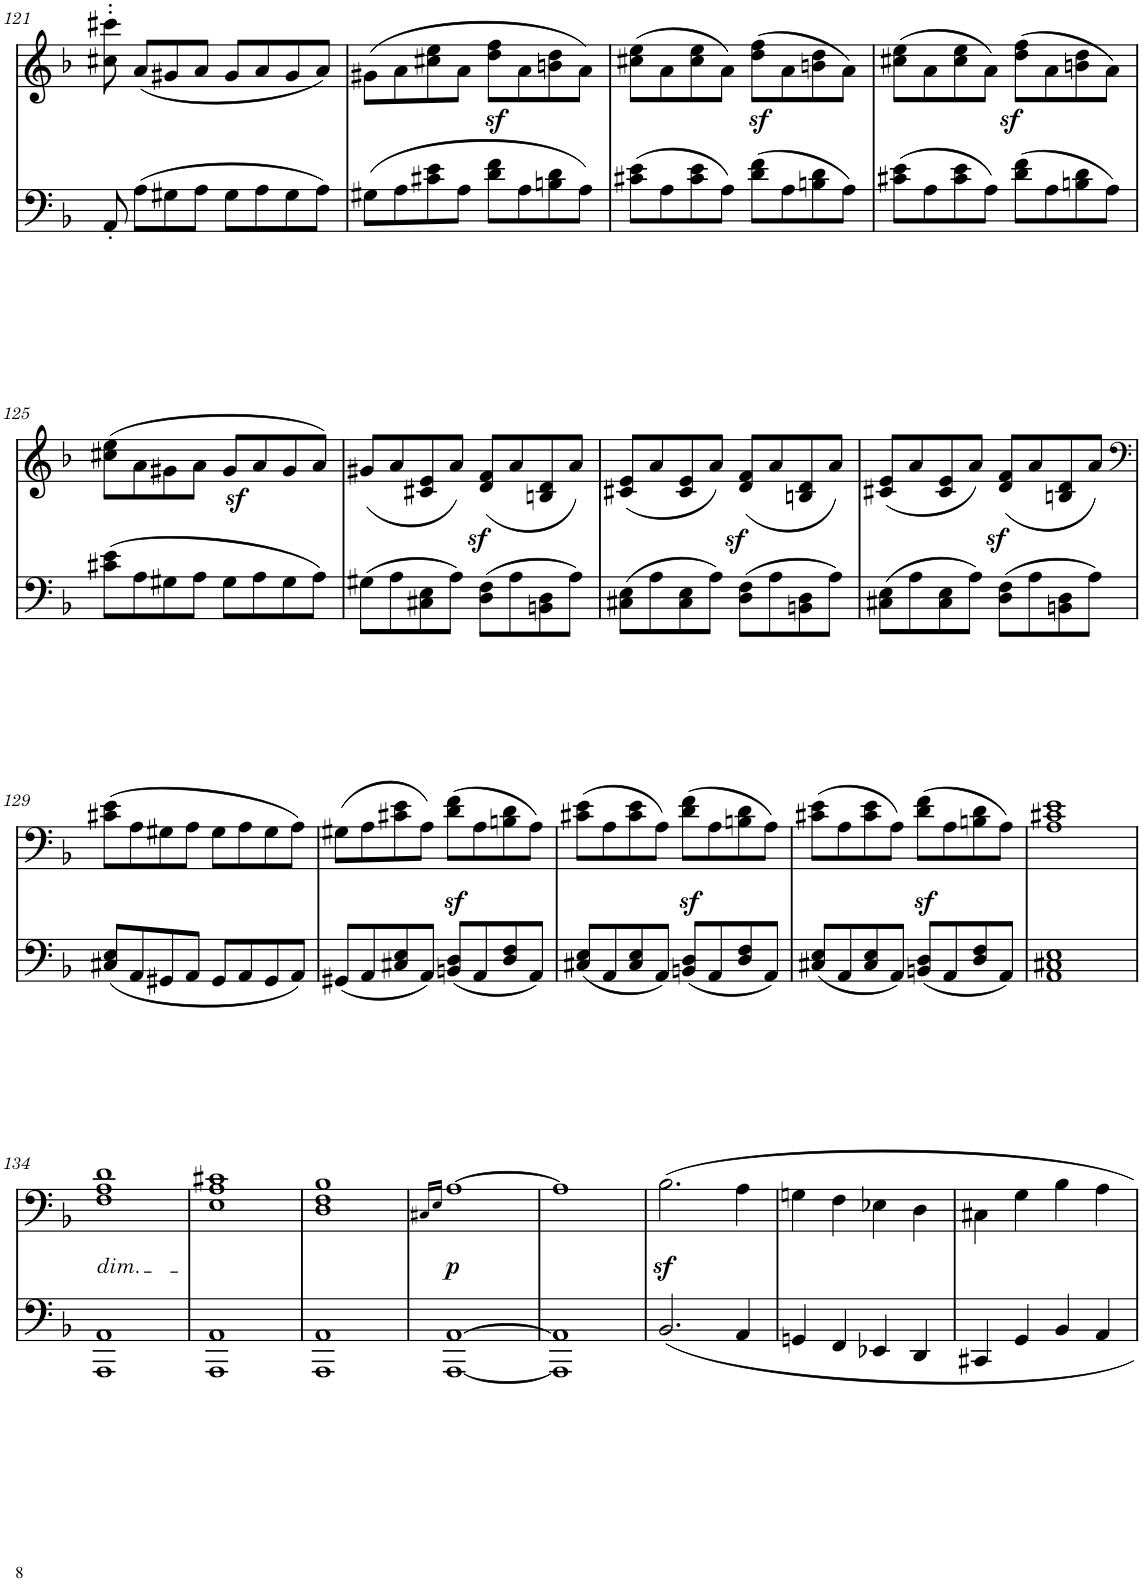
**kern	**kern	**text	**dynam
*part2	*part1	*part1	*part1
*staff2	*staff1	*staff1	*staff1
*I"piano	*I"piano	*	*
*I'Pno	*I'Pno	*	*
!!LO:PB:g=z
*clefG2	*clefG2	*	*
*k[b-]	*k[b-]	*	*
*d:	*d:	*	*
*M4/4	*M4/4	*	*
=121	=121	=121	=121
!	!	!LO:LY:b	!
8AA'/	8cc#X\' 8ccc#X\'	ff	.
(8A\L	(8a/L	.	.
8G#X\	8g#X/	.	.
8A\J	8a/J	.	.
8G#\L	8g#/L	.	.
8A\	8a/	.	.
8G#\	8g#/	.	.
8A\J)	8a/J)	.	.
=122	=122	=122	=122
(8G#X\L	(8g#X\L	.	.
8A\	8a\	.	.
8c#X\ 8e\	8cc#X\ 8ee\	.	.
8A\J	8a\J	.	.
8d\ 8f\L	8dd\z< 8ff\z<L	.	.
8A\	8a\	.	.
8Bn\ 8d\	8bn\ 8dd\	.	.
8A\J)	8a\J)	.	.
=123	=123	=123	=123
(8c#X\ 8e\L	(8cc#X\ 8ee\L	.	.
8A\	8a\	.	.
8c#\ 8e\	8cc#\ 8ee\	.	.
8A\J)	8a\J)	.	.
(8d\ 8f\L	(8dd\z< 8ff\z<L	.	.
8A\	8a\	.	.
8Bn\ 8d\	8bn\ 8dd\	.	.
8A\J)	8a\J)	.	.
=124	=124	=124	=124
(8c#X\ 8e\L	(8cc#X\ 8ee\L	.	.
8A\	8a\	.	.
8c#\ 8e\	8cc#\ 8ee\	.	.
8A\J)	8a\J)	.	.
(8d\ 8f\L	(8dd\z< 8ff\z<L	.	.
8A\	8a\	.	.
8Bn\ 8d\	8bn\ 8dd\	.	.
8A\J)	8a\J)	.	.
!!LO:LB:g=z
=125	=125	=125	=125
(8c#X\ 8e\L	(8cc#X\ 8ee\L	.	.
8A\	8a\	.	.
8G#X\	8g#X\	.	.
8A\J	8a\J	.	.
8G#\L	8g#z</L	.	.
8A\	8a/	.	.
8G#\	8g#/	.	.
8A\J)	8a/J)	.	.
=126	=126	=126	=126
(8G#X\L	(8g#X/L	.	.
8A\	8a/	.	.
8C#X\ 8E\	8c#X/ 8e/	.	.
8A\J)	8a/J)	.	.
(8D\z> 8F\z>L	(8d/ 8f/L	.	.
8A\	8a/	.	.
8BBn\ 8D\	8Bn/ 8d/	.	.
8A\J)	8a/J)	.	.
=127	=127	=127	=127
(8C#X\ 8E\L	(8c#X/ 8e/L	.	.
8A\	8a/	.	.
8C#\ 8E\	8c#/ 8e/	.	.
8A\J)	8a/J)	.	.
(8D\z> 8F\z>L	(8d/ 8f/L	.	.
8A\	8a/	.	.
8BBn\ 8D\	8Bn/ 8d/	.	.
8A\J)	8a/J)	.	.
=128	=128	=128	=128
(8C#X\ 8E\L	(8c#X/ 8e/L	.	.
8A\	8a/	.	.
8C#\ 8E\	8c#/ 8e/	.	.
8A\J)	8a/J)	.	.
(8D\z> 8F\z>L	(8d/ 8f/L	.	.
8A\	8a/	.	.
8BBn\ 8D\	8Bn/ 8d/	.	.
8A\J)	8a/J)	.	.
!!LO:LB:g=z
=129	=129	=129	=129
*	*clefF4	*	*
(8C#X/ 8E/L	(8c#X\ 8e\L	.	.
8AA/	8A\	.	.
8GG#X/	8G#X\	.	.
8AA/J	8A\J	.	.
8GG#/L	8G#\L	.	.
8AA/	8A\	.	.
8GG#/	8G#\	.	.
8AA/J)	8A\J)	.	.
=130	=130	=130	=130
(8GG#X/L	(8G#X\L	.	.
8AA/	8A\	.	.
8C#X/ 8E/	8c#X\ 8e\	.	.
8AA/J)	8A\J)	.	.
(8BBn/ 8D/L	(8d\z< 8f\z<L	.	.
8AA/	8A\	.	.
8D/ 8F/	8Bn\ 8d\	.	.
8AA/J)	8A\J)	.	.
=131	=131	=131	=131
(8C#X/ 8E/L	(8c#X\ 8e\L	.	.
8AA/	8A\	.	.
8C#/ 8E/	8c#\ 8e\	.	.
8AA/J)	8A\J)	.	.
(8BBn/ 8D/L	(8d\z< 8f\z<L	.	.
8AA/	8A\	.	.
8D/ 8F/	8Bn\ 8d\	.	.
8AA/J)	8A\J)	.	.
=132	=132	=132	=132
(8C#X/ 8E/L	(8c#X\ 8e\L	.	.
8AA/	8A\	.	.
8C#/ 8E/	8c#\ 8e\	.	.
8AA/J)	8A\J)	.	.
(8BBn/ 8D/L	(8d\z< 8f\z<L	.	.
8AA/	8A\	.	.
8D/ 8F/	8Bn\ 8d\	.	.
8AA/J)	8A\J)	.	.
=133	=133	=133	=133
1AA 1C#X 1E	1A 1c#X 1e	.	.
!!LO:LB:g=z
=134	=134	=134	=134
!	!LO:TX:b:i:t=dim.	!	!
!	!	!LO:LY:b	!
1AAA 1AA	1F 1A 1d	>	.
=135	=135	=135	=135
1AAA 1AA	1E 1A 1c#X	.	.
=136	=136	=136	=136
1AAA 1AA	1D 1F 1B-	.	.
=137	=137	=137	=137
.	16qC#X/LL	.	.
.	16qE/JJ	.	.
!	!	!LO:LY:b	!LO:DY:b
[1AAA [1AA	[1A	p	p
=138	=138	=138	=138
1AAA] 1AA]	1A]	.	.
=139	=139	=139	=139
2.BB-/	2.B-z<\	.	.
4AA/	4A\	.	.
=140	=140	=140	=140
4GGn/	4Gn\	.	.
4FF/	4F\	.	.
4EE-X/	4E-X\	.	.
4DD/	4D\	.	.
=141	=141	=141	=141
4CC#X/	4C#X\	.	.
4GG/	4G\	.	.
4BB-/	4B-\	.	.
4AA/	4A\	.	.
=	=	=	=
*-	*-	*-	*-
